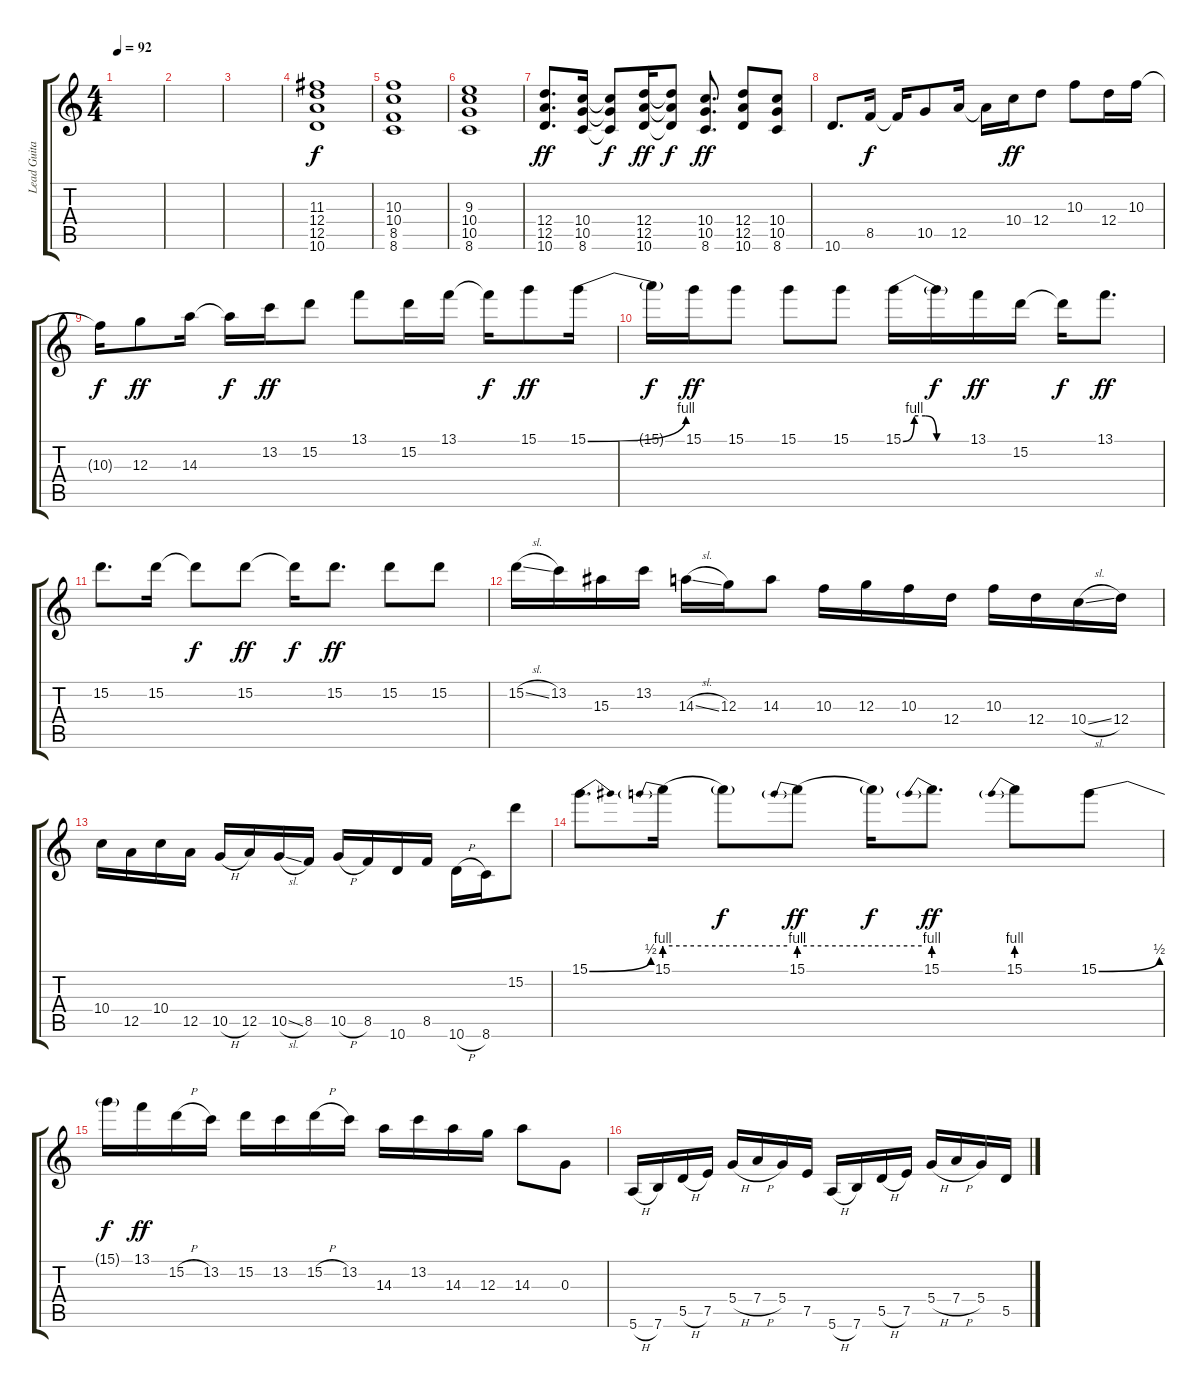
\track ("Lead Guitar" "Lead Guita") {instrument overdrivenguitar}
\staff {score tabs}
\tuning (E4 B3 G3 D3 A2 E2) {hide}
\ts (4 4)
\tempo 92
\clef g2
\ks c
|
|
|
(11.3 12.4 12.5 10.6).1 |
(10.3 10.4 8.5 8.6).1 |
(9.3 10.4 10.5 8.6).1 |
(12.4 12.5 10.6).8{d dy ff} (10.4 10.5 8.6).16 (10.4{t} 10.5{t} 8.6{t}).8{dy f} (12.4 12.5 10.6).16{dy ff} (12.4{t} 12.5{t} 10.6{t}).8{dy f} (10.4 10.5 8.6).8{d dy ff} (12.4 12.5 10.6).8 (10.4 10.5 8.6).8 |
10.6.8{d volume 16 instrument distortionguitar} 8.5.16{dy f} 8.5{t}.16 10.5.8 12.5.16 12.5{t}.16 10.4.16{dy ff} 12.4.8 10.3.8 12.4.16 10.3.16 |
10.3{t}.16{dy f} 12.3.8{dy ff} 14.3.16 14.3{t}.16{dy f} 13.2.16{dy ff} 15.2.8 13.1.8 15.2.16 13.1.16 13.1{t}.16{dy f} 15.1.8{dy ff} 15.1{be (bend 0 0 60 4)}.16 |
15.1{t}.16{dy f} 15.1.16{dy ff} 15.1.8 15.1.8 15.1.8 15.1{be (custom 0 0 10 4 20 4 30 0 60 0)}.16 15.1{t}.16{dy f} 13.1.16{dy ff} 15.2.16 15.2{t}.16{dy f} 13.1.8{d dy ff} |
15.2.8{d} 15.2.16 15.2{t}.8{dy f} 15.2.8{dy ff} 15.2{t}.16{dy f} 15.2.8{d dy ff} 15.2.8 15.2.8 |
15.2{sl}.16 13.2.16 15.3.16 13.2.16 14.3{sl}.16 12.3.16 14.3.8 10.3.16 12.3.16 10.3.16 12.4.16 10.3.16 12.4.16 10.4{sl}.16 12.4.16 |
10.4.16 12.5.16 10.4.16 12.5.16 10.5{h}.16 12.5.16 10.5{sl}.16 8.5.16 10.5{h}.16 8.5.16 10.6.16 8.5.16 10.6{h}.16 8.6.16 15.2.8 |
15.1{be (bend 0 0 60 2)}.8{d} 15.1{be (prebend 0 4 60 4)}.16 15.1{be (hold 0 4 60 4) t}.8{dy f} 15.1{be (prebend 0 4 60 4)}.8{dy ff} 15.1{be (hold 0 4 60 4) t}.16{dy f} 15.1{be (prebend 0 4 60 4)}.8{d dy ff} 15.1{be (prebend 0 4 60 4)}.8 15.1{be (bend 0 0 60 2)}.8 |
15.1{t}.16{dy f} 13.1.16{dy ff} 15.2{h}.16 13.2.16 15.2.16 13.2.16 15.2{h}.16 13.2.16 14.3.16 13.2.16 14.3.16 12.3.16 14.3.8 0.3.8 |
5.6{h}.16 7.6.16 5.5{h}.16 7.5.16 5.4{h}.16 7.4{h}.16 5.4.16 7.5.16 5.6{h}.16 7.6.16 5.5{h}.16 7.5.16 5.4{h}.16 7.4{h}.16 5.4.16 5.5.16
